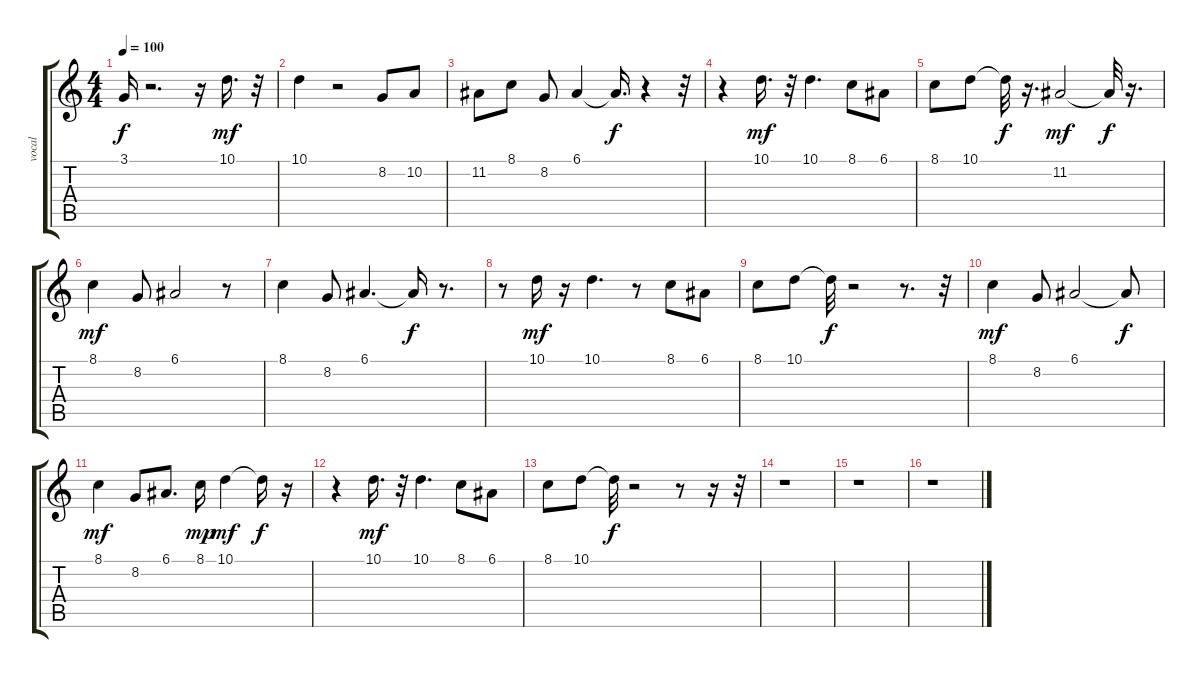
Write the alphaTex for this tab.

\track ("vocal" "vocal") {instrument lead3calliope}
\staff {score tabs}
\tuning (E4 B3 G3 D3 A2 E2) {hide}
\ts (4 4)
\tempo 100
\clef g2
\ks c
3.1{t}.16{dy f} r.2{d} r.16 10.1.16{d dy mf} r.32 |
10.1.4 r.2 8.2.8 10.2.8 |
11.2.8 8.1.8 8.2.8 6.1.4 6.1{t}.16{d dy f} r.4 r.32 |
r.4 10.1.16{d dy mf} r.32 10.1.4{d} 8.1.8 6.1.8 |
8.1.8 10.1.8 10.1{t}.32{dy f} r.16{d} 11.2.2{dy mf} 11.2{t}.32{dy f} r.16{d} |
8.1.4{dy mf} 8.2.8 6.1.2 r.8 |
8.1.4 8.2.8 6.1.4{d} 6.1{t}.16{dy f} r.8{d} |
r.8 10.1.16{dy mf} r.16 10.1.4{d} r.8 8.1.8 6.1.8 |
8.1.8 10.1.8 10.1{t}.32{dy f} r.2 r.8{d} r.32 |
8.1.4{dy mf} 8.2.8 6.1.2 6.1{t}.8{dy f} |
8.1.4{dy mf} 8.2.8 6.1.8{d} 8.1.16{dy mp} 10.1.4{dy mf} 10.1{t}.16{dy f} r.16 |
r.4 10.1.16{d dy mf} r.32 10.1.4{d} 8.1.8 6.1.8 |
8.1.8 10.1.8 10.1{t}.32{dy f} r.2 r.8 r.16 r.32 |
r.1 |
r.1 |
r.1
